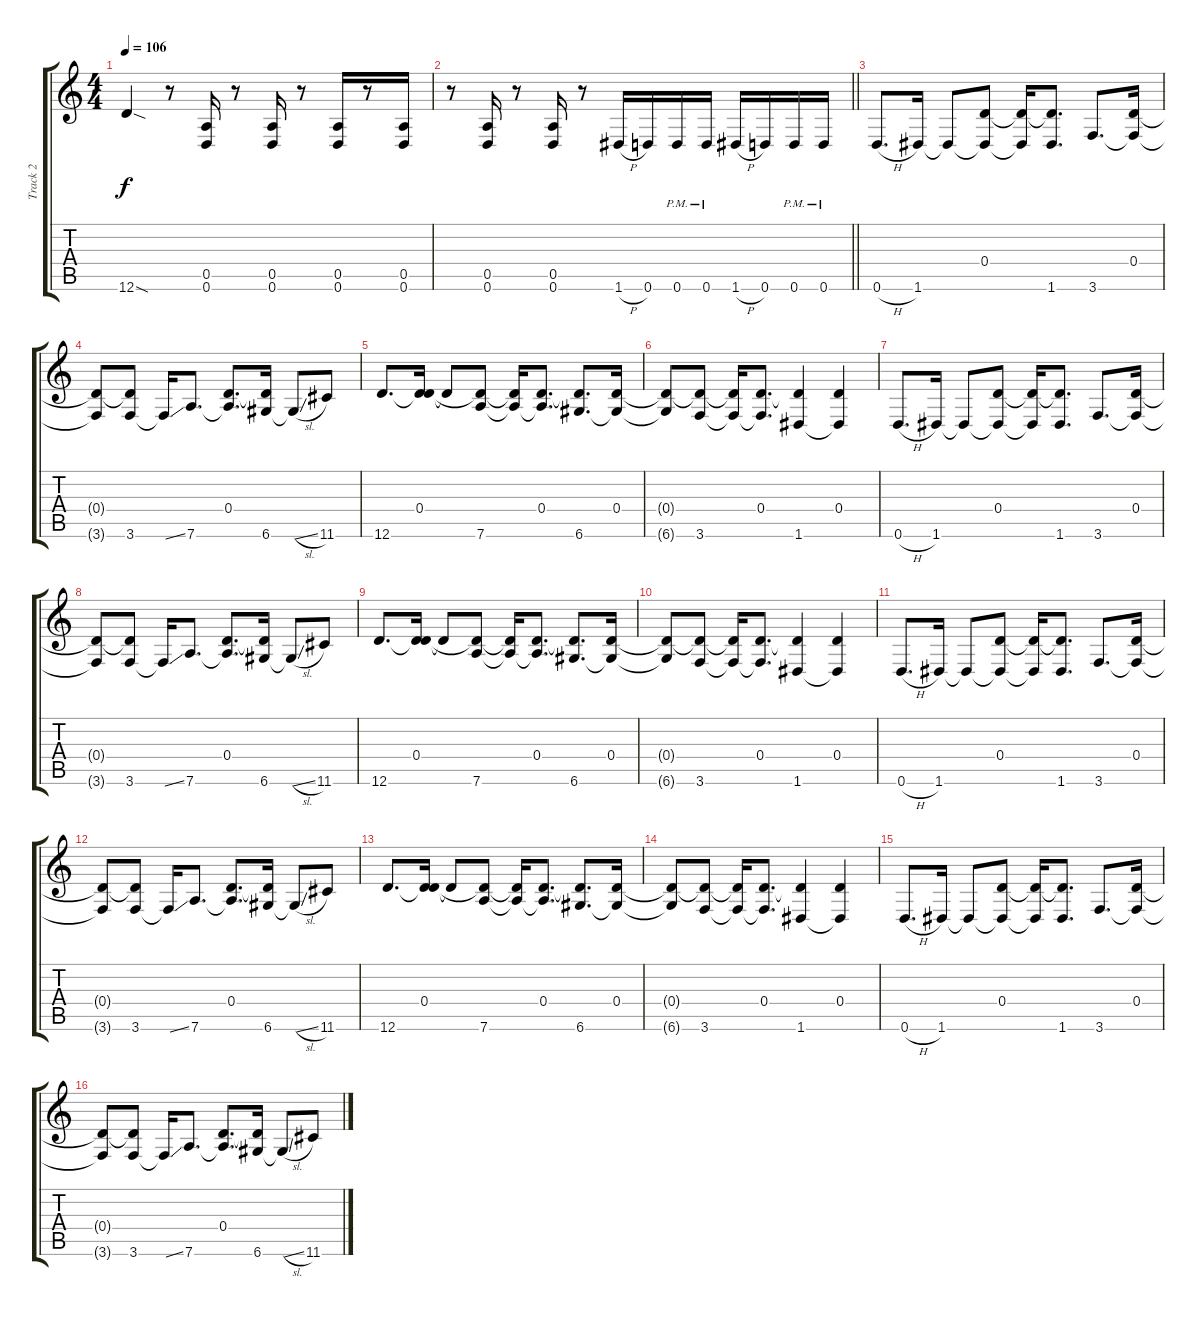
\track ("Track 2" "Track 2") {instrument distortionguitar}
\staff {score tabs}
\tuning (E4 A3 F3 D3 A2 D2) {hide}
\ts (4 4)
\tempo 106
\clef g2
\ks c
12.6{sod}.4{dy f} r.8 (0.5 0.6).16 r.8 (0.5 0.6).16 r.8 (0.5 0.6).16 r.8 (0.5 0.6).16 |
\barLineRight lightlight
r.8 (0.5 0.6).16 r.8 (0.5 0.6).16 r.8 1.6{h}.16 0.6.16 0.6{pm}.16 0.6{pm}.16 1.6{h}.16 0.6.16 0.6{pm}.16 0.6{pm}.16 |
\section ("" "")
0.6{h}.8{d} 1.6.16 1.6{t}.8 (0.4 1.6{t}).8 (0.4{t} 1.6{t}).16 (0.4{t} 1.6).8{d} 3.6.8{d} (0.4 3.6{t}).16 |
(0.4{t} 3.6{t}).8 (0.4{t} 3.6).8 3.6{ss t}.16 7.6.8{d} (0.4 7.6{t}).8{d} (0.4{t} 6.6).16 6.6{sl t}.8 11.6.8 |
12.6.8{d} (0.4 12.6{t}).16 12.6{t}.8 (0.4{t} 7.6).8 (0.4{t} 7.6{t}).16 (0.4 7.6{t}).8{d} (0.4{t} 6.6).8{d} (0.4 6.6{t}).16 |
(0.4{t} 6.6{t}).8 (0.4{t} 3.6).8 (0.4{t} 3.6{t}).16 (0.4 3.6{t}).8{d} (0.4{t} 1.6).4 (0.4 1.6{t}).4 |
0.6{h}.8{d} 1.6.16 1.6{t}.8 (0.4 1.6{t}).8 (0.4{t} 1.6{t}).16 (0.4{t} 1.6).8{d} 3.6.8{d} (0.4 3.6{t}).16 |
(0.4{t} 3.6{t}).8 (0.4{t} 3.6).8 3.6{ss t}.16 7.6.8{d} (0.4 7.6{t}).8{d} (0.4{t} 6.6).16 6.6{sl t}.8 11.6.8 |
12.6.8{d} (0.4 12.6{t}).16 12.6{t}.8 (0.4{t} 7.6).8 (0.4{t} 7.6{t}).16 (0.4 7.6{t}).8{d} (0.4{t} 6.6).8{d} (0.4 6.6{t}).16 |
(0.4{t} 6.6{t}).8 (0.4{t} 3.6).8 (0.4{t} 3.6{t}).16 (0.4 3.6{t}).8{d} (0.4{t} 1.6).4 (0.4 1.6{t}).4 |
0.6{h}.8{d} 1.6.16 1.6{t}.8 (0.4 1.6{t}).8 (0.4{t} 1.6{t}).16 (0.4{t} 1.6).8{d} 3.6.8{d} (0.4 3.6{t}).16 |
(0.4{t} 3.6{t}).8 (0.4{t} 3.6).8 3.6{ss t}.16 7.6.8{d} (0.4 7.6{t}).8{d} (0.4{t} 6.6).16 6.6{sl t}.8 11.6.8 |
12.6.8{d} (0.4 12.6{t}).16 12.6{t}.8 (0.4{t} 7.6).8 (0.4{t} 7.6{t}).16 (0.4 7.6{t}).8{d} (0.4{t} 6.6).8{d} (0.4 6.6{t}).16 |
(0.4{t} 6.6{t}).8 (0.4{t} 3.6).8 (0.4{t} 3.6{t}).16 (0.4 3.6{t}).8{d} (0.4{t} 1.6).4 (0.4 1.6{t}).4 |
0.6{h}.8{d} 1.6.16 1.6{t}.8 (0.4 1.6{t}).8 (0.4{t} 1.6{t}).16 (0.4{t} 1.6).8{d} 3.6.8{d} (0.4 3.6{t}).16 |
(0.4{t} 3.6{t}).8 (0.4{t} 3.6).8 3.6{ss t}.16 7.6.8{d} (0.4 7.6{t}).8{d} (0.4{t} 6.6).16 6.6{sl t}.8 11.6.8
